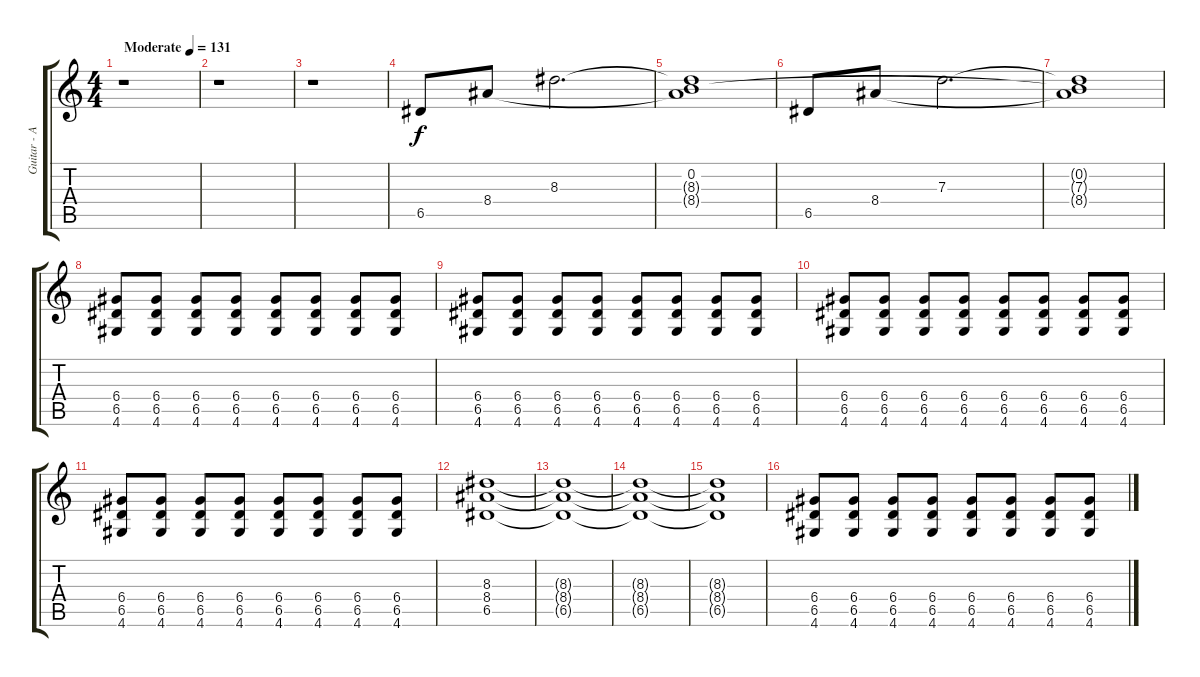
\track ("Guitar - Alex" "Guitar - A") {instrument electricguitarjazz}
\staff {score tabs}
\tuning (E4 B3 G3 D3 A2 E2) {hide}
\ts (4 4)
\tempo (131 "Moderate")
\clef g2
\ks c
r.1{dy f instrument electricguitarjazz} |
r.1 |
r.1 |
6.5.8{balance 14 instrument distortionguitar} 8.4.8 8.3.2{d} |
(0.2 8.3{t} 8.4{t}).1 |
6.5.8 8.4.8 7.3.2{d} |
(0.2{t} 7.3{t} 8.4{t}).1 |
(6.4 6.5 4.6).8{instrument distortionguitar} (6.4 6.5 4.6).8 (6.4 6.5 4.6).8 (6.4 6.5 4.6).8 (6.4 6.5 4.6).8 (6.4 6.5 4.6).8 (6.4 6.5 4.6).8 (6.4 6.5 4.6).8 |
(6.4 6.5 4.6).8 (6.4 6.5 4.6).8 (6.4 6.5 4.6).8 (6.4 6.5 4.6).8 (6.4 6.5 4.6).8 (6.4 6.5 4.6).8 (6.4 6.5 4.6).8 (6.4 6.5 4.6).8 |
(6.4 6.5 4.6).8 (6.4 6.5 4.6).8 (6.4 6.5 4.6).8 (6.4 6.5 4.6).8 (6.4 6.5 4.6).8 (6.4 6.5 4.6).8 (6.4 6.5 4.6).8 (6.4 6.5 4.6).8 |
(6.4 6.5 4.6).8 (6.4 6.5 4.6).8 (6.4 6.5 4.6).8 (6.4 6.5 4.6).8 (6.4 6.5 4.6).8 (6.4 6.5 4.6).8 (6.4 6.5 4.6).8 (6.4 6.5 4.6).8 |
(8.3 8.4 6.5).1 |
(8.3{t} 8.4{t} 6.5{t}).1 |
(8.3{t} 8.4{t} 6.5{t}).1 |
(8.3{t} 8.4{t} 6.5{t}).1 |
(6.4 6.5 4.6).8{instrument distortionguitar} (6.4 6.5 4.6).8 (6.4 6.5 4.6).8 (6.4 6.5 4.6).8 (6.4 6.5 4.6).8 (6.4 6.5 4.6).8 (6.4 6.5 4.6).8 (6.4 6.5 4.6).8
